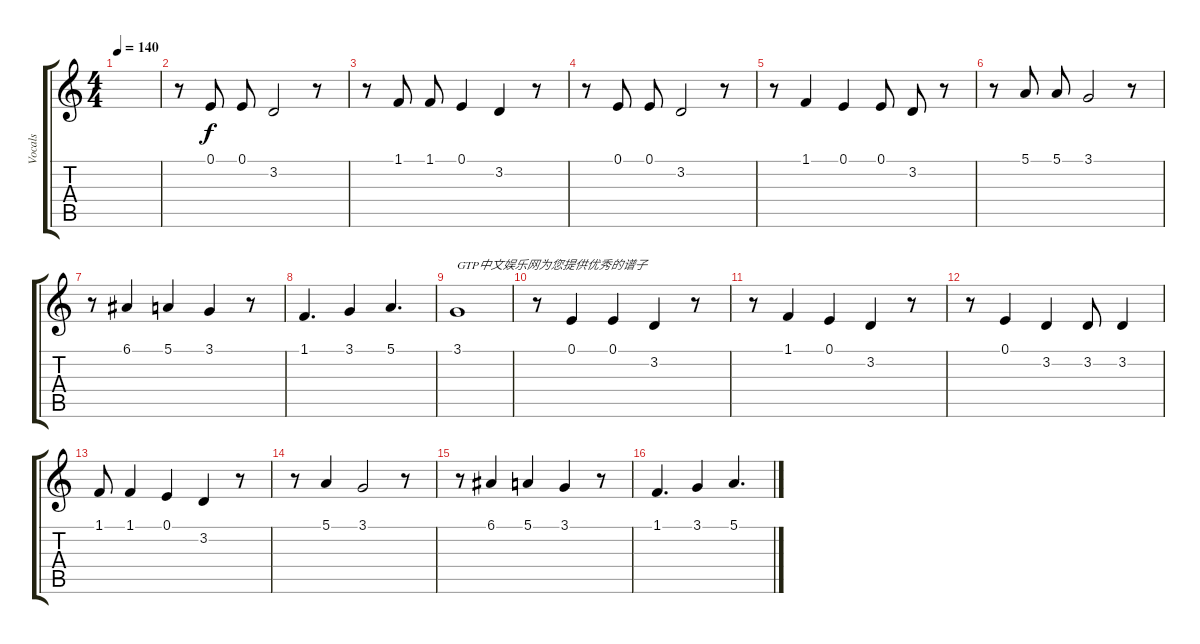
\track ("Vocals" "Vocals") {instrument lead3calliope}
\staff {score tabs}
\tuning (E4 B3 G3 D3 A2 E2) {hide}
\ts (4 4)
\tempo 140
\clef g2
\ks c
|
r.8 0.1.8 0.1.8 3.2.2 r.8 |
r.8 1.1.8 1.1.8 0.1.4 3.2.4 r.8 |
r.8 0.1.8 0.1.8 3.2.2 r.8 |
r.8 1.1.4 0.1.4 0.1.8 3.2.8 r.8 |
r.8 5.1.8 5.1.8 3.1.2 r.8 |
r.8 6.1.4 5.1.4 3.1.4 r.8 |
1.1.4{d} 3.1.4 5.1.4{d} |
3.1.1{txt "GTP中文娱乐网为您提供优秀的谱子"} |
r.8 0.1.4 0.1.4 3.2.4 r.8 |
r.8 1.1.4 0.1.4 3.2.4 r.8 |
r.8 0.1.4 3.2.4 3.2.8 3.2.4 |
1.1.8 1.1.4 0.1.4 3.2.4 r.8 |
r.8 5.1.4 3.1.2 r.8 |
r.8 6.1.4 5.1.4 3.1.4 r.8 |
1.1.4{d} 3.1.4 5.1.4{d}
